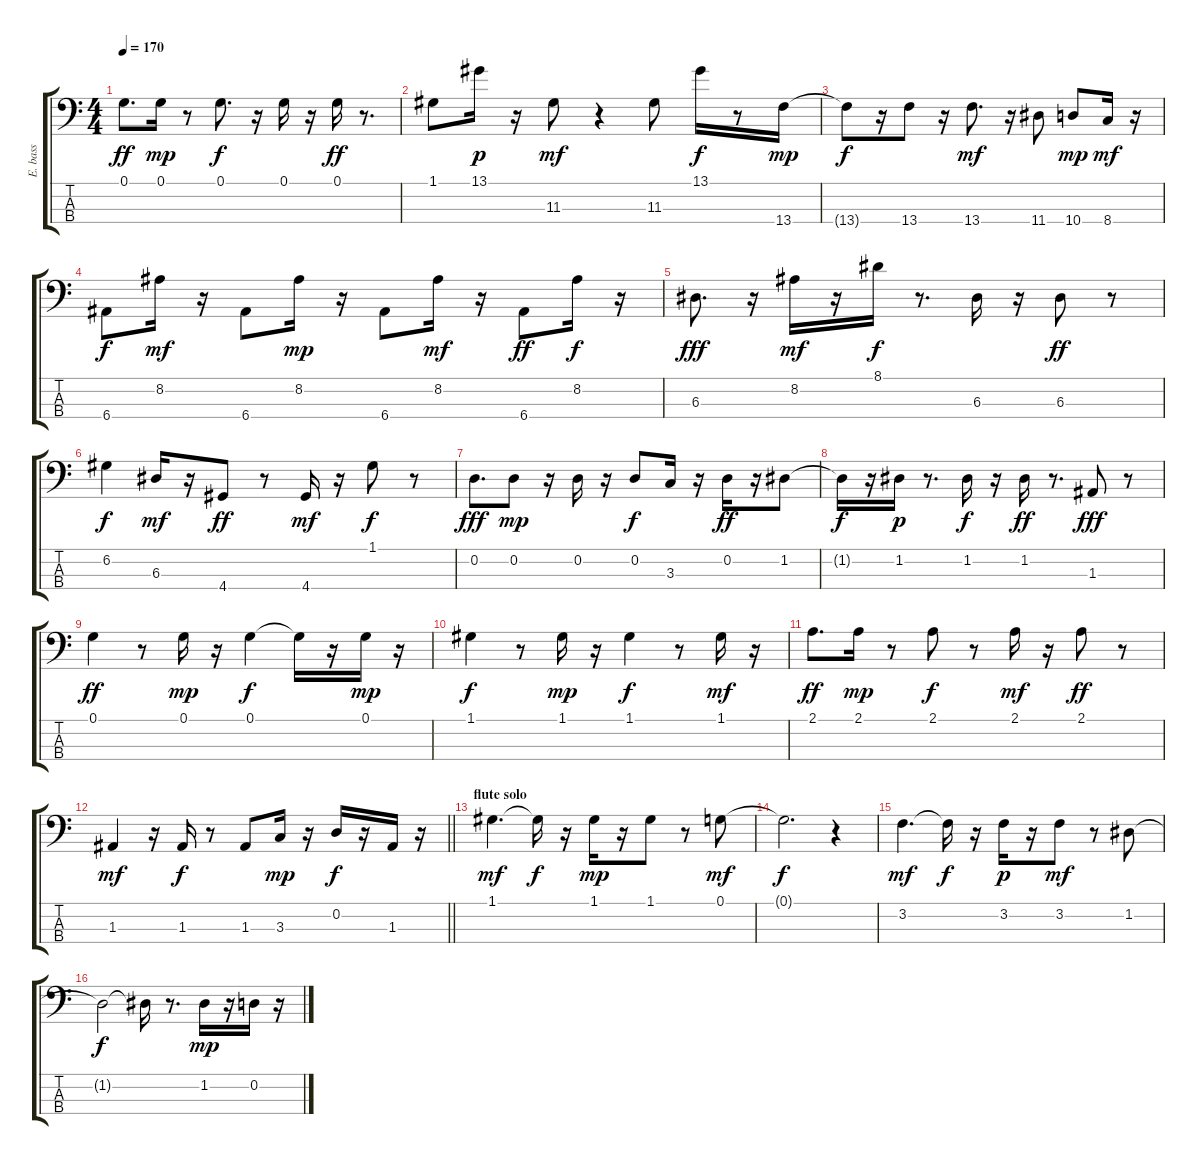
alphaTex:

\track ("E. bass" "E. bass") {instrument electricbassfinger}
\staff {score tabs}
\tuning (G2 D2 A1 E1) {hide}
\ts (4 4)
\tempo 170
\clef f4
\ks c
0.1.8{d dy ff} 0.1.16{dy mp} r.8 0.1.8{d dy f} r.16 0.1.16 r.16 0.1.16{dy ff} r.8{d} |
1.1.8 13.1.16{dy p} r.16 11.3.8{dy mf} r.4 11.3.8 13.1.16{dy f} r.8 13.4.16{dy mp} |
13.4{t}.8{dy f} r.16 13.4.8 r.16 13.4.8{d dy mf} r.16 11.4.8 10.4.8{dy mp} 8.4.16{dy mf} r.16 |
6.4.8{dy f} 8.2.16{dy mf} r.16 6.4.8 8.2.16{dy mp} r.16 6.4.8 8.2.16{dy mf} r.16 6.4.8{dy ff} 8.2.16{dy f} r.16 |
6.3.8{d dy fff} r.16 8.2.16{dy mf} r.16 8.1.16{dy f} r.8{d} 6.3.16 r.16 6.3.8{dy ff} r.8 |
6.2.4{dy f} 6.3.16{dy mf} r.16 4.4.8{dy ff} r.8 4.4.16{dy mf} r.16 1.1.8{dy f} r.8 |
0.2.8{d dy fff} 0.2.8{dy mp} r.16 0.2.16 r.16 0.2.8{dy f} 3.3.16 r.16 0.2.16{dy ff} r.16 1.2.8 |
1.2{t}.16{dy f} r.16 1.2.16{dy p} r.8{d} 1.2.16{dy f} r.16 1.2.16{dy ff} r.8{d} 1.3.8{dy fff} r.8 |
0.1.4{dy ff} r.8 0.1.16{dy mp} r.16 0.1.4{dy f} 0.1{t}.16 r.16 0.1.16{dy mp} r.16 |
1.1.4{dy f} r.8 1.1.16{dy mp} r.16 1.1.4{dy f} r.8 1.1.16{dy mf} r.16 |
2.1.8{d dy ff} 2.1.16{dy mp} r.8 2.1.8{dy f} r.8 2.1.16{dy mf} r.16 2.1.8{dy ff} r.8 |
\barLineRight lightlight
1.3.4{dy mf} r.16 1.3.16{dy f} r.8 1.3.8 3.3.16{dy mp} r.16 0.2.16{dy f} r.16 1.3.16 r.16 |
\section ("" "flute solo")
1.1.4{d dy mf} 1.1{t}.16{dy f} r.16 1.1.16{dy mp} r.16 1.1.8 r.8 0.1.8{dy mf} |
0.1{t}.2{d dy f} r.4 |
3.2.4{d dy mf} 3.2{t}.16{dy f} r.16 3.2.16{dy p} r.16 3.2.8{dy mf} r.8 1.2.8 |
1.2{t}.2{dy f} 1.2{t}.16 r.8{d} 1.2.16{dy mp} r.16 0.2.16 r.16
